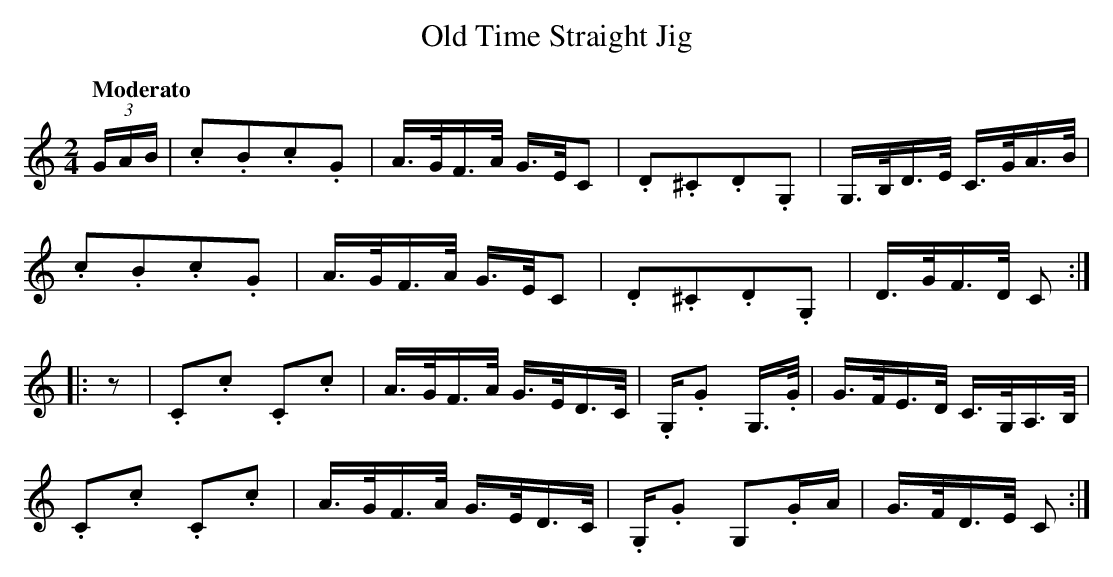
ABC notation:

X:1
T:Old Time Straight Jig
M:2/4
L:1/8
Q:"Moderato"
K:C
(3G/A/B/|.c.B.c.G|A/>G/F/>A/ G/>E/C|.D.^C.D.G,|G,/>B,/D/>E/ C/>G/A/>B/|
.c.B.c.G|A/>G/F/>A/ G/>E/C|.D.^C.D.G,|D/>G/F/>D/ C:|
|:z|.C.c .C.c|A/>G/F/>A/ G/>E/D/>C/|.G,/.G G,/>.G/|G/>F/E/>D/ C/>G,/A,/>B,/|
.C.c .C.c|A/>G/F/>A/ G/>E/D/>C/|.G,/.G G,.G/A/|G/>F/D/>E/ C:|]
